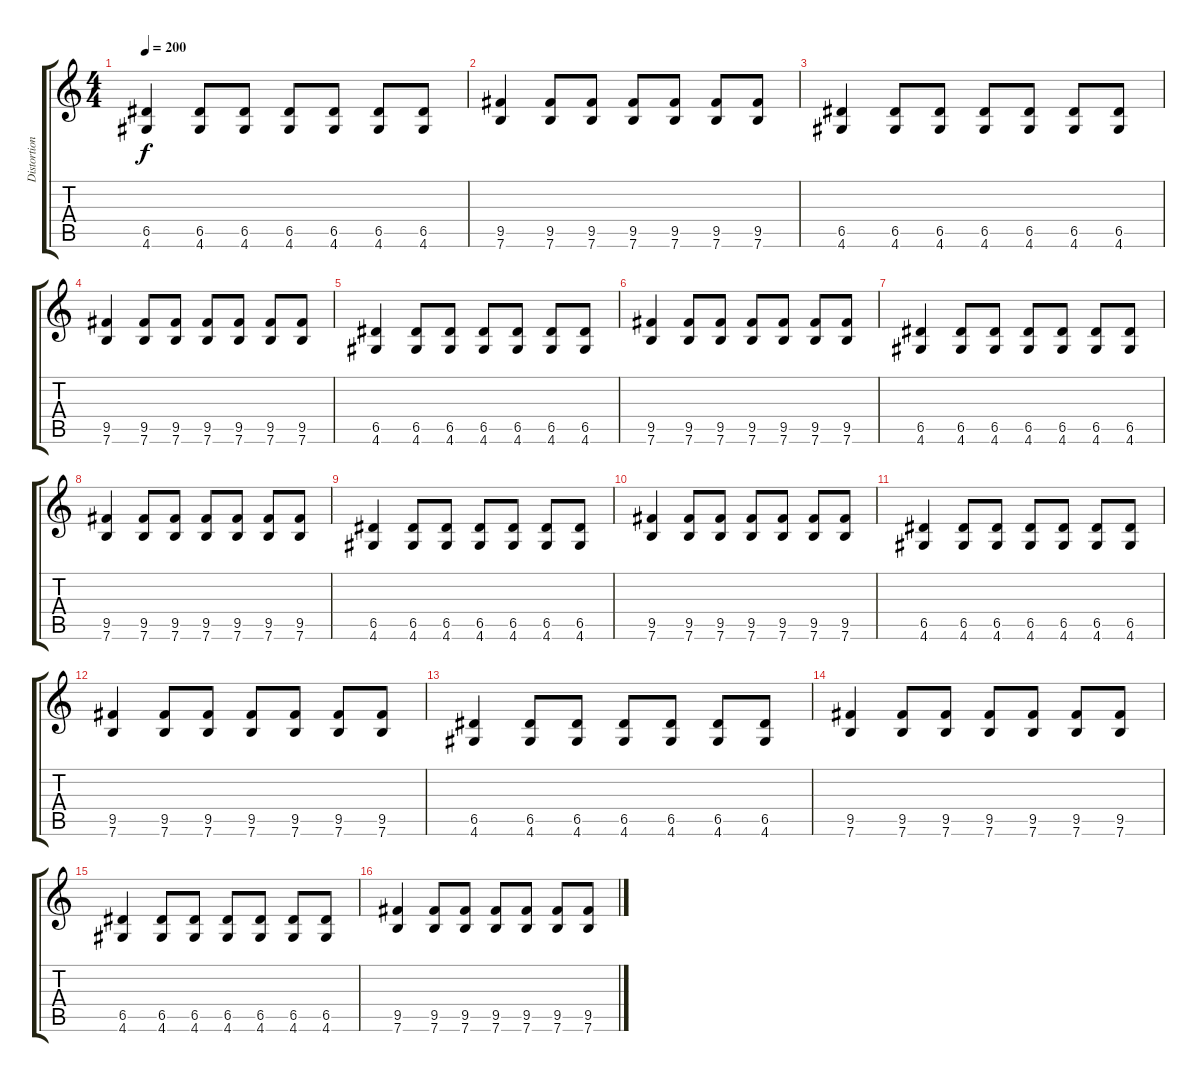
\track ("Distortion Guitar " "Distortion") {instrument distortionguitar}
\staff {score tabs}
\tuning (E4 B3 G3 D3 A2 E2) {hide}
\ts (4 4)
\tempo 200
\clef g2
\ks c
(6.5 4.6).4{dy f} (6.5 4.6).8 (6.5 4.6).8 (6.5 4.6).8 (6.5 4.6).8 (6.5 4.6).8 (6.5 4.6).8 |
(9.5 7.6).4 (9.5 7.6).8 (9.5 7.6).8 (9.5 7.6).8 (9.5 7.6).8 (9.5 7.6).8 (9.5 7.6).8 |
(6.5 4.6).4 (6.5 4.6).8 (6.5 4.6).8 (6.5 4.6).8 (6.5 4.6).8 (6.5 4.6).8 (6.5 4.6).8 |
(9.5 7.6).4 (9.5 7.6).8 (9.5 7.6).8 (9.5 7.6).8 (9.5 7.6).8 (9.5 7.6).8 (9.5 7.6).8 |
(6.5 4.6).4 (6.5 4.6).8 (6.5 4.6).8 (6.5 4.6).8 (6.5 4.6).8 (6.5 4.6).8 (6.5 4.6).8 |
(9.5 7.6).4 (9.5 7.6).8 (9.5 7.6).8 (9.5 7.6).8 (9.5 7.6).8 (9.5 7.6).8 (9.5 7.6).8 |
(6.5 4.6).4 (6.5 4.6).8 (6.5 4.6).8 (6.5 4.6).8 (6.5 4.6).8 (6.5 4.6).8 (6.5 4.6).8 |
(9.5 7.6).4 (9.5 7.6).8 (9.5 7.6).8 (9.5 7.6).8 (9.5 7.6).8 (9.5 7.6).8 (9.5 7.6).8 |
(6.5 4.6).4 (6.5 4.6).8 (6.5 4.6).8 (6.5 4.6).8 (6.5 4.6).8 (6.5 4.6).8 (6.5 4.6).8 |
(9.5 7.6).4 (9.5 7.6).8 (9.5 7.6).8 (9.5 7.6).8 (9.5 7.6).8 (9.5 7.6).8 (9.5 7.6).8 |
(6.5 4.6).4 (6.5 4.6).8 (6.5 4.6).8 (6.5 4.6).8 (6.5 4.6).8 (6.5 4.6).8 (6.5 4.6).8 |
(9.5 7.6).4 (9.5 7.6).8 (9.5 7.6).8 (9.5 7.6).8 (9.5 7.6).8 (9.5 7.6).8 (9.5 7.6).8 |
(6.5 4.6).4 (6.5 4.6).8 (6.5 4.6).8 (6.5 4.6).8 (6.5 4.6).8 (6.5 4.6).8 (6.5 4.6).8 |
(9.5 7.6).4 (9.5 7.6).8 (9.5 7.6).8 (9.5 7.6).8 (9.5 7.6).8 (9.5 7.6).8 (9.5 7.6).8 |
(6.5 4.6).4 (6.5 4.6).8 (6.5 4.6).8 (6.5 4.6).8 (6.5 4.6).8 (6.5 4.6).8 (6.5 4.6).8 |
(9.5 7.6).4 (9.5 7.6).8 (9.5 7.6).8 (9.5 7.6).8 (9.5 7.6).8 (9.5 7.6).8 (9.5 7.6).8
